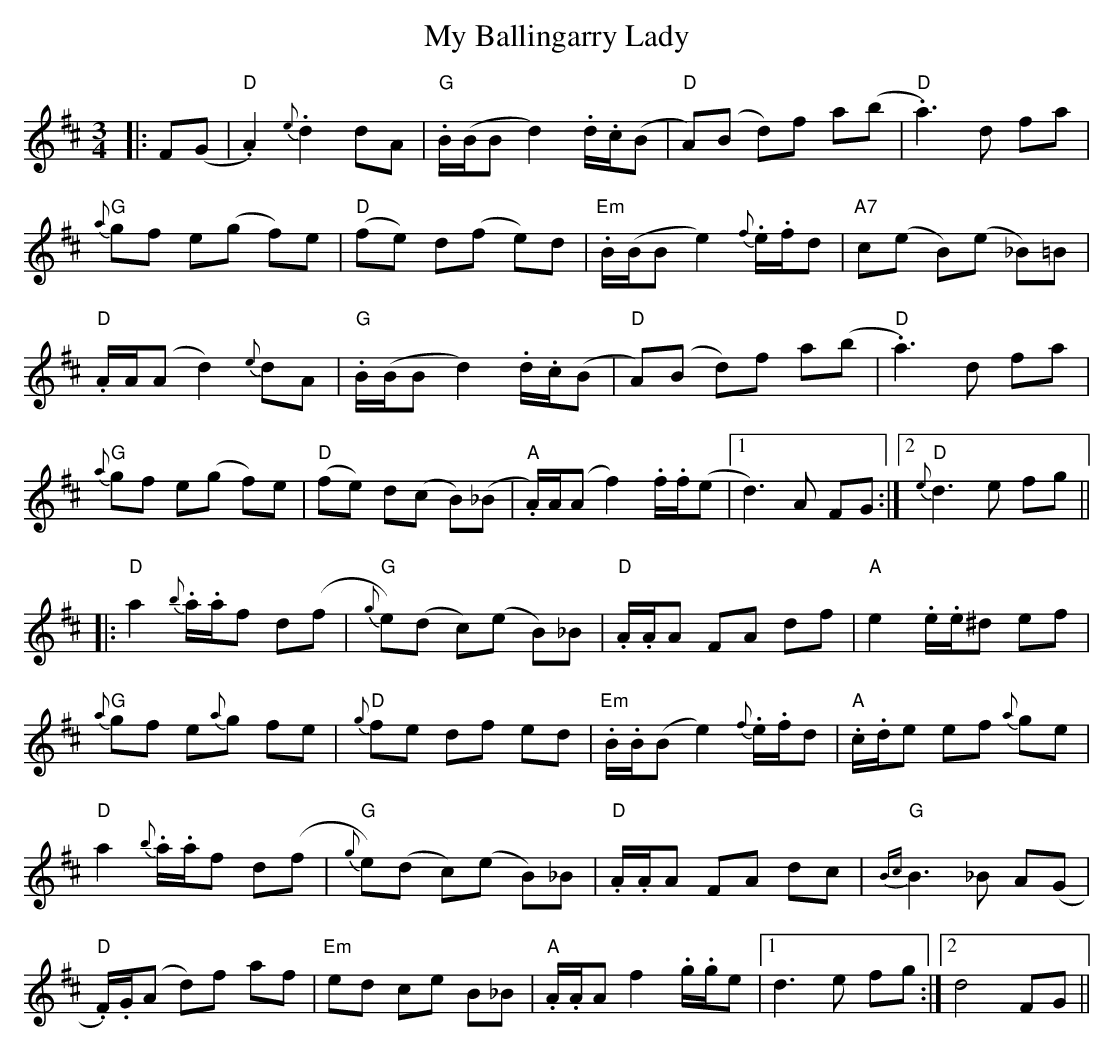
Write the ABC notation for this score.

X:1
T: My Ballingarry Lady
M: 3/4
L: 1/8
K: Dmaj
|:F(G|"D" .A2) {e}.d2 dA|"G" .B/(B/B d2) .d/.c/(B|"D" A)(B d)f a(b|"D" .a3) d fa|
"G"{a}gf e(g f)e|"D" (fe) d(f e)d|"Em" .B/(B/B e2){f}.e/.f/d|"A7" c(e B)(e _B)=B|
"D" .A/A/(A d2) {e}dA|"G" .B/(B/B d2) .d/.c/(B|"D" A)(B d)f a(b|"D" .a3) d fa|
"G" {a}gf e(g f)e|"D" (fe) d(c B)(_B|"A" .A/)A/(A f2) .f/.f/(e|1 d3) A FG:|2 "D" {e}d3 e fg||
|:"D" a2{b}.a/.a/f d(f|"G" {g}e)(d c)(e B)_B|"D" .A/.A/A FA df|"A" e2 .e/.e/^d ef|
"G" {a}gf e{a}g fe|"D" {g}fe df ed|"Em" .B/.B/(B e2) {f}.e/.f/d|"A" .c/.d/e ef {a}ge|
"D" a2{b}.a/.a/f d(f|"G" {g}e)(d c)(e B)_B|"D" .A/.A/A FA dc|"G" {Bc}B3 _B A(G|
"D" .F/).G/(A d)f af|"Em" ed ce B_B|"A" .A/.A/A f2 .g/.g/e|1 d3 e fg:|2 d4FG||
